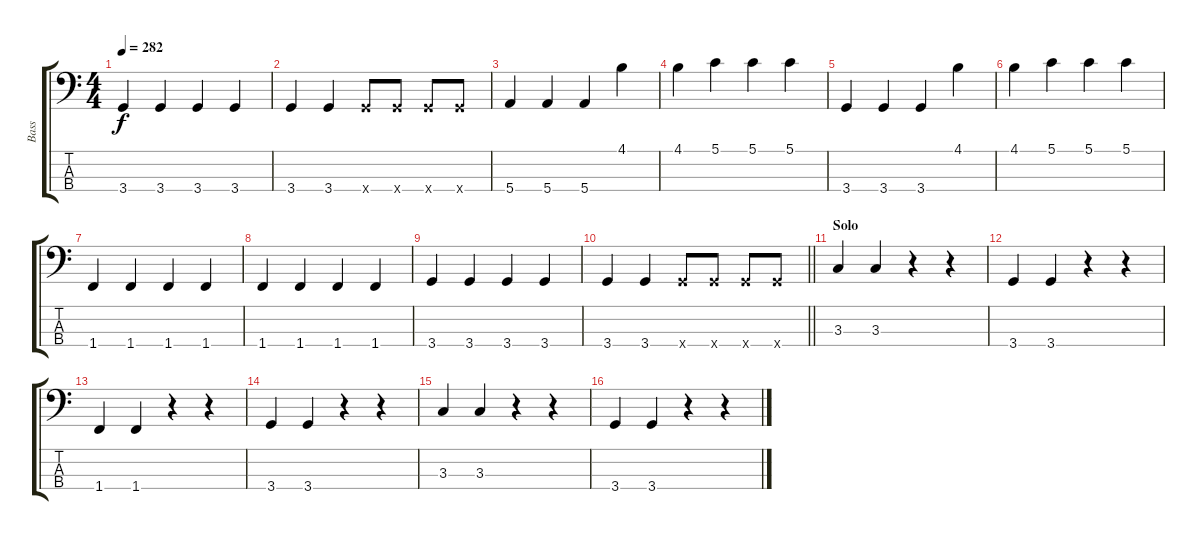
\track ("Bass" "Bass") {instrument electricbasspick}
\staff {score tabs}
\tuning (G2 D2 A1 E1) {hide}
\ts (4 4)
\tempo 282
\clef f4
\ks c
3.4.4{dy f} 3.4.4 3.4.4 3.4.4 |
3.4.4 3.4.4 3.4{x}.8 3.4{x}.8 3.4{x}.8 3.4{x}.8 |
5.4.4 5.4.4 5.4.4 4.1.4 |
4.1.4 5.1.4 5.1.4 5.1.4 |
3.4.4 3.4.4 3.4.4 4.1.4 |
4.1.4 5.1.4 5.1.4 5.1.4 |
1.4.4 1.4.4 1.4.4 1.4.4 |
1.4.4 1.4.4 1.4.4 1.4.4 |
3.4.4 3.4.4 3.4.4 3.4.4 |
\barLineRight lightlight
3.4.4 3.4.4 3.4{x}.8 3.4{x}.8 3.4{x}.8 3.4{x}.8 |
\section ("" "Solo")
3.3.4 3.3.4 r.4 r.4 |
3.4.4 3.4.4 r.4 r.4 |
1.4.4 1.4.4 r.4 r.4 |
3.4.4 3.4.4 r.4 r.4 |
3.3.4 3.3.4 r.4 r.4 |
3.4.4 3.4.4 r.4 r.4
